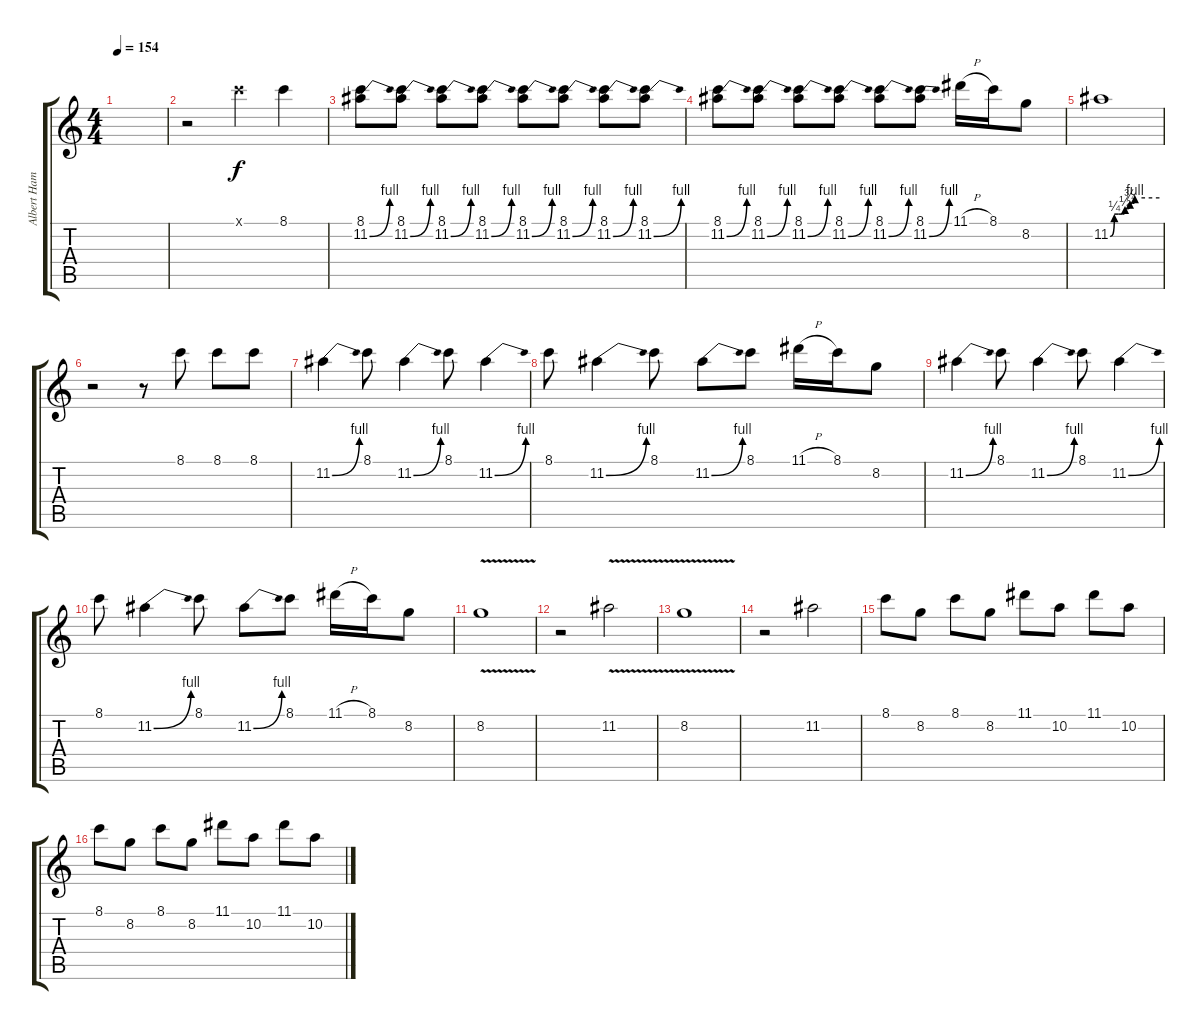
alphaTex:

\track ("Albert Hammond Jr." "Albert Ham") {instrument overdrivenguitar}
\staff {score tabs}
\tuning (E4 B3 G3 D3 A2 E2) {hide}
\ts (4 4)
\tempo 154
\clef g2
\ks c
|
r.2 8.1{x}.4 8.1.4 |
(8.1 11.2{be (bend 0 0 60 4)}).8 (8.1 11.2{be (bend 0 0 60 4)}).8 (8.1 11.2{be (bend 0 0 60 4)}).8 (8.1 11.2{be (bend 0 0 60 4)}).8 (8.1 11.2{be (bend 0 0 60 4)}).8 (8.1 11.2{be (bend 0 0 60 4)}).8 (8.1 11.2{be (bend 0 0 60 4)}).8 (8.1 11.2{be (bend 0 0 60 4)}).8 |
(8.1 11.2{be (bend 0 0 60 4)}).8 (8.1 11.2{be (bend 0 0 60 4)}).8 (8.1 11.2{be (bend 0 0 60 4)}).8 (8.1 11.2{be (bend 0 0 60 4)}).8 (8.1 11.2{be (bend 0 0 60 4)}).8 (8.1 11.2{be (bend 0 0 60 4)}).8 11.1{h}.16 8.1.16 8.2.8 |
11.2{be (custom 0 0 5 1 10 1 15 1 18 2 21 2 24 3 27 3 30 4 60 4)}.1 |
r.2 r.8 8.1.8 8.1.8 8.1.8 |
11.2{be (bend 0 0 60 4)}.4 8.1.8 11.2{be (bend 0 0 60 4)}.4 8.1.8 11.2{be (bend 0 0 60 4)}.4 |
8.1.8 11.2{be (bend 0 0 60 4)}.4 8.1.8 11.2{be (bend 0 0 60 4)}.8 8.1.8 11.1{h}.16 8.1.16 8.2.8 |
11.2{be (bend 0 0 60 4)}.4 8.1.8 11.2{be (bend 0 0 60 4)}.4 8.1.8 11.2{be (bend 0 0 60 4)}.4 |
8.1.8 11.2{be (bend 0 0 60 4)}.4 8.1.8 11.2{be (bend 0 0 60 4)}.8 8.1.8 11.1{h}.16 8.1.16 8.2.8 |
8.2{v}.1 |
r.2 11.2{v}.2 |
8.2{v}.1 |
r.2 11.2.2 |
8.1.8 8.2.8 8.1.8 8.2.8 11.1.8 10.2.8 11.1.8 10.2.8 |
8.1.8 8.2.8 8.1.8 8.2.8 11.1.8 10.2.8 11.1.8 10.2.8
